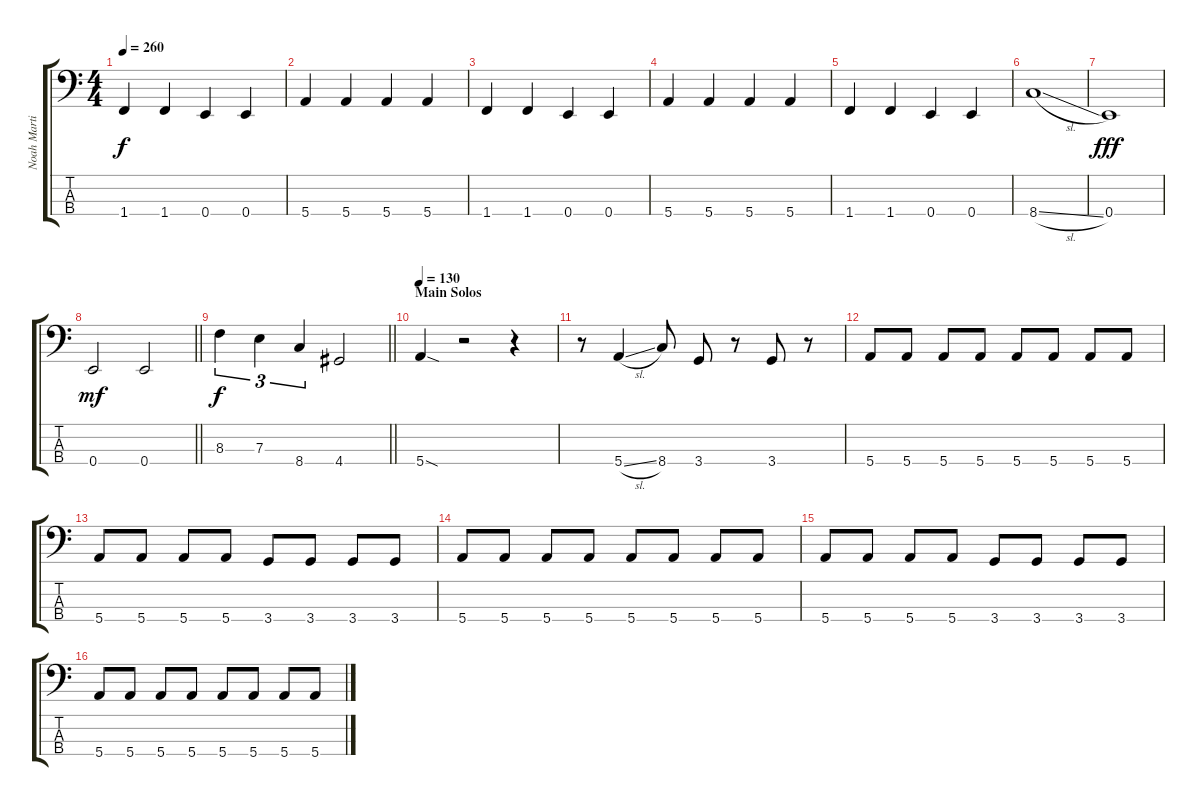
\track ("Noah Martin" "Noah Marti") {instrument electricbassfinger}
\staff {score tabs}
\tuning (G2 D2 A1 E1) {hide}
\ts (4 4)
\tempo 260
\clef f4
\ks c
1.4.4{dy f} 1.4.4 0.4.4 0.4.4 |
5.4.4 5.4.4 5.4.4 5.4.4 |
1.4.4 1.4.4 0.4.4 0.4.4 |
5.4.4 5.4.4 5.4.4 5.4.4 |
1.4.4 1.4.4 0.4.4 0.4.4 |
8.4{sl}.1 |
0.4.1{dy fff} |
\barLineRight lightlight
0.4.2{dy mf} 0.4.2 |
\barLineRight lightlight
8.3.4{tu (3 2) dy f} 7.3.4{tu (3 2)} 8.4.4{tu (3 2)} 4.4.2 |
\section ("" "Main Solos")
\tempo 130
5.4{sod}.4 r.2 r.4 |
r.8 5.4{sl}.4 8.4.8 3.4.8 r.8 3.4.8 r.8 |
5.4.8 5.4.8 5.4.8 5.4.8 5.4.8 5.4.8 5.4.8 5.4.8 |
5.4.8 5.4.8 5.4.8 5.4.8 3.4.8 3.4.8 3.4.8 3.4.8 |
5.4.8 5.4.8 5.4.8 5.4.8 5.4.8 5.4.8 5.4.8 5.4.8 |
5.4.8 5.4.8 5.4.8 5.4.8 3.4.8 3.4.8 3.4.8 3.4.8 |
5.4.8 5.4.8 5.4.8 5.4.8 5.4.8 5.4.8 5.4.8 5.4.8
